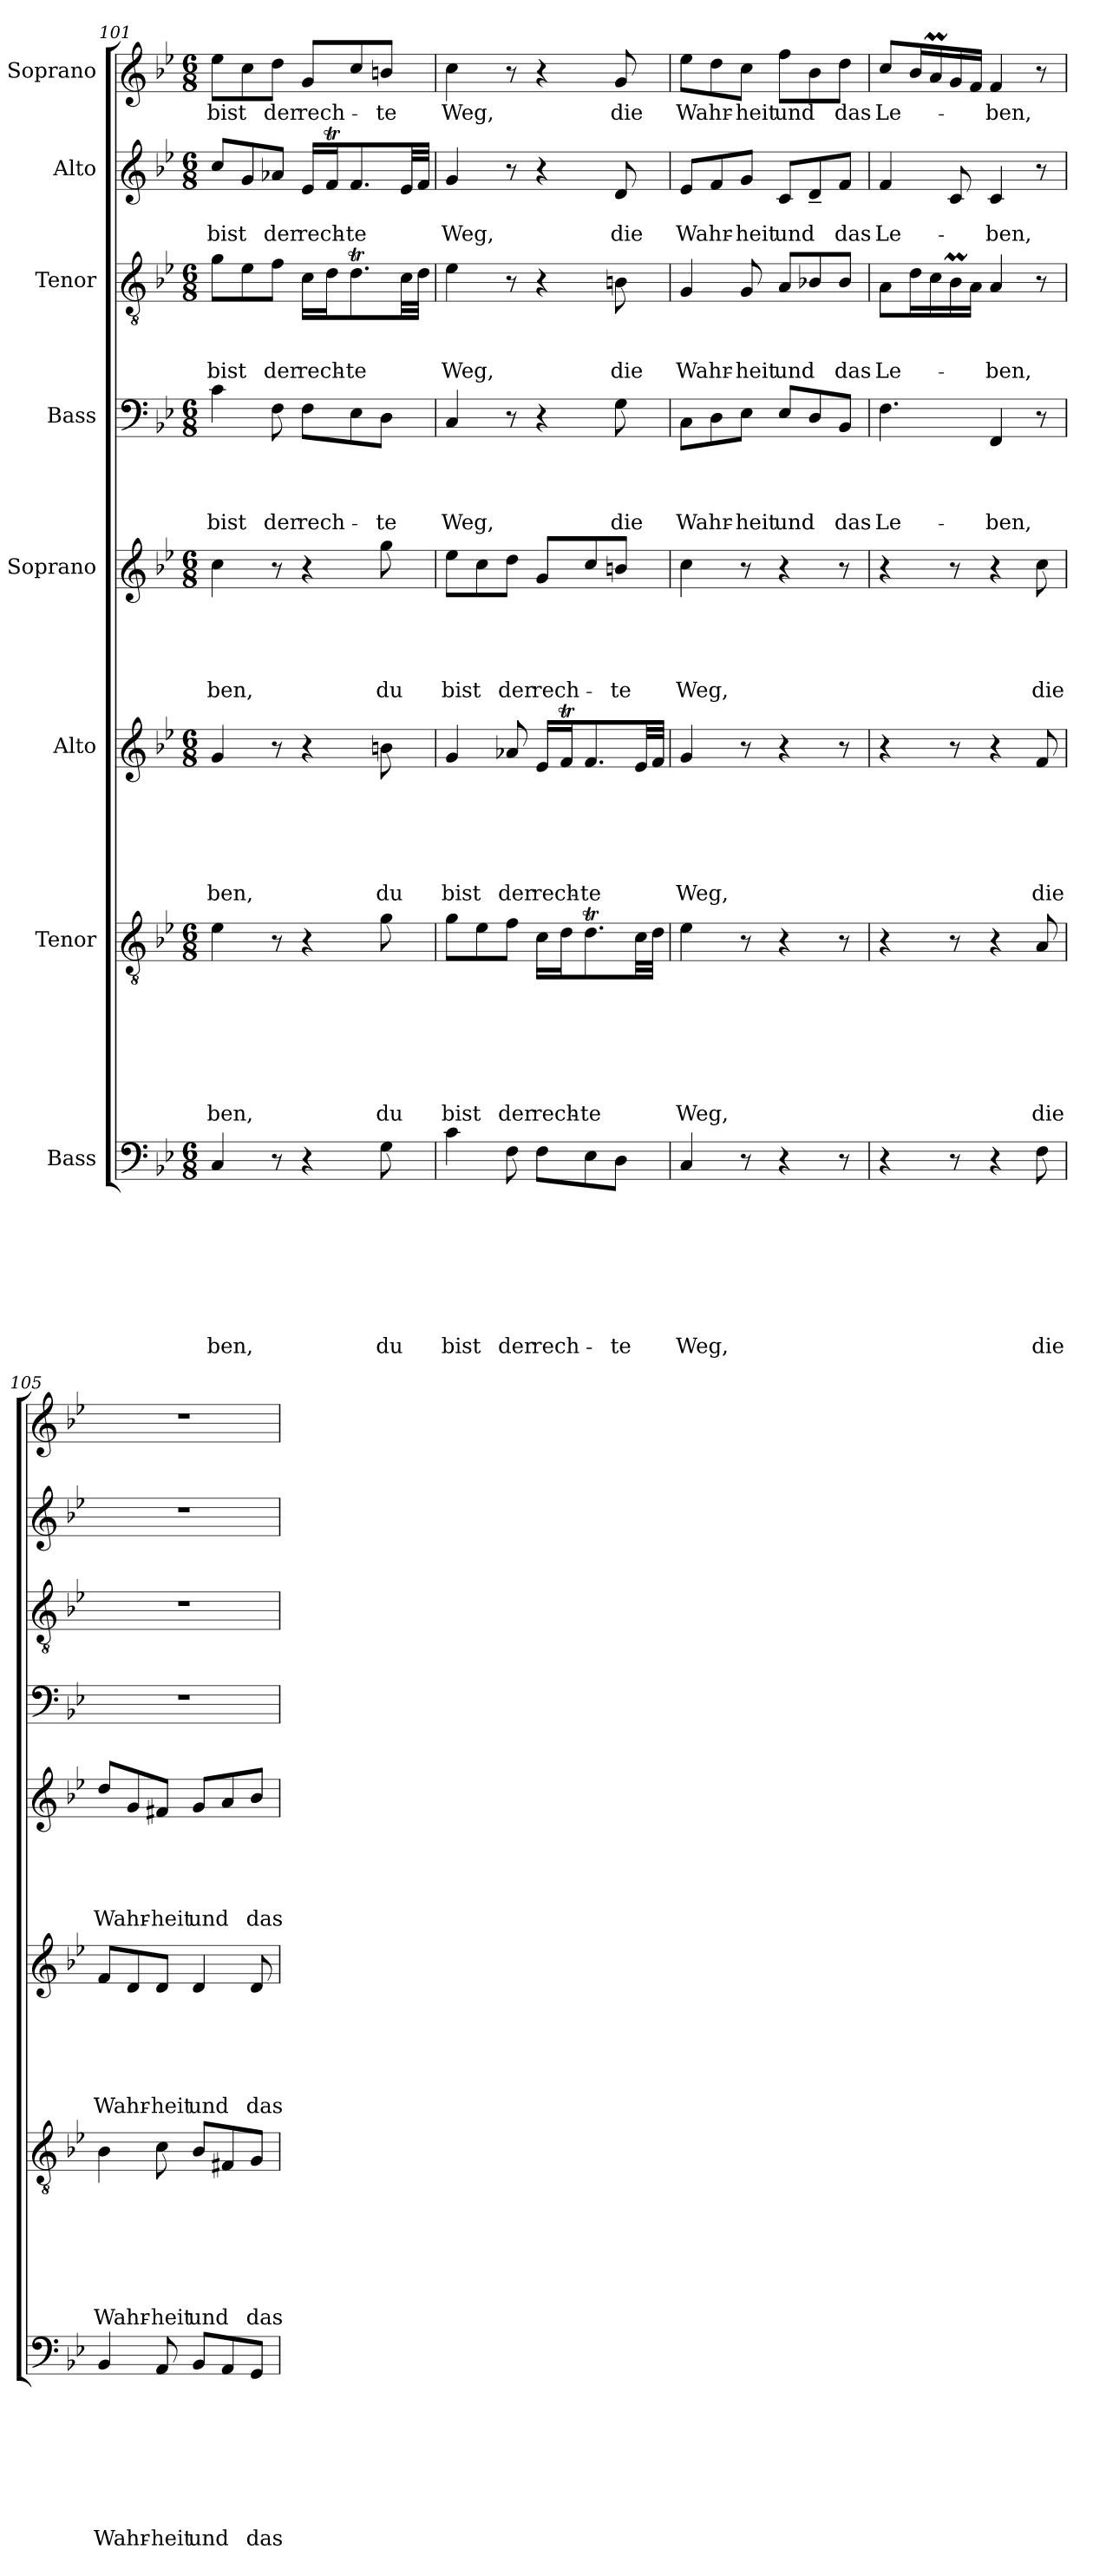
**kern	**text	**text	**text	**text	**text	**text	**text	**text	**kern	**text	**text	**text	**text	**text	**text	**text	**kern	**text	**text	**text	**text	**text	**text	**kern	**text	**text	**text	**text	**text	**kern	**text	**text	**text	**text	**kern	**text	**text	**text	**kern	**text	**text	**kern	**text
*part8	*part8	*part8	*part8	*part8	*part8	*part8	*part8	*part8	*part7	*part7	*part7	*part7	*part7	*part7	*part7	*part7	*part6	*part6	*part6	*part6	*part6	*part6	*part6	*part5	*part5	*part5	*part5	*part5	*part5	*part4	*part4	*part4	*part4	*part4	*part3	*part3	*part3	*part3	*part2	*part2	*part2	*part1	*part1
*staff8	*staff8	*staff8	*staff8	*staff8	*staff8	*staff8	*staff8	*staff8	*staff7	*staff7	*staff7	*staff7	*staff7	*staff7	*staff7	*staff7	*staff6	*staff6	*staff6	*staff6	*staff6	*staff6	*staff6	*staff5	*staff5	*staff5	*staff5	*staff5	*staff5	*staff4	*staff4	*staff4	*staff4	*staff4	*staff3	*staff3	*staff3	*staff3	*staff2	*staff2	*staff2	*staff1	*staff1
*I"Bass	*	*	*	*	*	*	*	*	*I"Tenor	*	*	*	*	*	*	*	*I"Alto	*	*	*	*	*	*	*I"Soprano	*	*	*	*	*	*I"Bass	*	*	*	*	*I"Tenor	*	*	*	*I"Alto	*	*	*I"Soprano	*
*clefF4	*	*	*	*	*	*	*	*	*clefGv2	*	*	*	*	*	*	*	*clefG2	*	*	*	*	*	*	*clefG2	*	*	*	*	*	*clefF4	*	*	*	*	*clefGv2	*	*	*	*clefG2	*	*	*clefG2	*
*k[b-e-]	*	*	*	*	*	*	*	*	*k[b-e-]	*	*	*	*	*	*	*	*k[b-e-]	*	*	*	*	*	*	*k[b-e-]	*	*	*	*	*	*k[b-e-]	*	*	*	*	*k[b-e-]	*	*	*	*k[b-e-]	*	*	*k[b-e-]	*
*B-:	*	*	*	*	*	*	*	*	*B-:	*	*	*	*	*	*	*	*B-:	*	*	*	*	*	*	*B-:	*	*	*	*	*	*B-:	*	*	*	*	*B-:	*	*	*	*B-:	*	*	*B-:	*
*M6/8	*	*	*	*	*	*	*	*	*M6/8	*	*	*	*	*	*	*	*M6/8	*	*	*	*	*	*	*M6/8	*	*	*	*	*	*M6/8	*	*	*	*	*M6/8	*	*	*	*M6/8	*	*	*M6/8	*
=101	=101	=101	=101	=101	=101	=101	=101	=101	=101	=101	=101	=101	=101	=101	=101	=101	=101	=101	=101	=101	=101	=101	=101	=101	=101	=101	=101	=101	=101	=101	=101	=101	=101	=101	=101	=101	=101	=101	=101	=101	=101	=101	=101
!	!	!	!	!	!	!	!	!LO:LY:b	!	!	!	!	!	!	!	!LO:LY:b	!	!	!	!	!	!	!LO:LY:b	!	!	!	!	!	!LO:LY:b	!	!	!	!	!LO:LY:b	!	!	!	!LO:LY:b	!	!	!LO:LY:b	!	!LO:LY:b
4C/	.	.	.	.	.	.	.	-ben,	4e-\	.	.	.	.	.	.	-ben,	4g/	.	.	.	.	.	-ben,	4cc\	.	.	.	.	-ben,	4c\	.	.	.	bist	8g\L	.	.	bist	8cc/L	.	bist	8ee-\L	bist
.	.	.	.	.	.	.	.	.	.	.	.	.	.	.	.	.	.	.	.	.	.	.	.	.	.	.	.	.	.	.	.	.	.	.	8e-\	.	.	.	8g/	.	.	8cc\	.
!	!	!	!	!	!	!	!	!	!	!	!	!	!	!	!	!	!	!	!	!	!	!	!	!	!	!	!	!	!	!	!	!	!	!LO:LY:b	!	!	!	!LO:LY:b	!	!	!LO:LY:b	!	!LO:LY:b
8r	.	.	.	.	.	.	.	.	8r	.	.	.	.	.	.	.	8r	.	.	.	.	.	.	8r	.	.	.	.	.	8F\	.	.	.	der	8f\J	.	.	der	8a-X/J	.	der	8dd\J	der
!	!	!	!	!	!	!	!	!	!	!	!	!	!	!	!	!	!	!	!	!	!	!	!	!	!	!	!	!	!	!	!	!	!	!LO:LY:b	!	!	!	!LO:LY:b	!	!	!LO:LY:b	!	!LO:LY:b
4r	.	.	.	.	.	.	.	.	4r	.	.	.	.	.	.	.	4r	.	.	.	.	.	.	4r	.	.	.	.	.	8F\L	.	.	.	rech-	16c\LL	.	.	rech-	16e-/LL	.	rech-	8g/L	rech-
.	.	.	.	.	.	.	.	.	.	.	.	.	.	.	.	.	.	.	.	.	.	.	.	.	.	.	.	.	.	.	.	.	.	.	16d\J	.	.	.	16fT/J	.	.	.	.
!	!	!	!	!	!	!	!	!	!	!	!	!	!	!	!	!	!	!	!	!	!	!	!	!	!	!	!	!	!	!	!	!	!	!	!	!	!	!LO:LY:b	!	!	!LO:LY:b	!	!
.	.	.	.	.	.	.	.	.	.	.	.	.	.	.	.	.	.	.	.	.	.	.	.	.	.	.	.	.	.	8E-\	.	.	.	.	8.dt\	.	.	-te	8.f/	.	-te	8cc/	.
!	!	!	!	!	!	!	!	!LO:LY:b	!	!	!	!	!	!	!	!LO:LY:b	!	!	!	!	!	!	!LO:LY:b	!	!	!	!	!	!LO:LY:b	!	!	!	!	!LO:LY:b	!	!	!	!	!	!	!	!	!LO:LY:b
8G\	.	.	.	.	.	.	.	du	8g\	.	.	.	.	.	.	du	8bn\	.	.	.	.	.	du	8gg\	.	.	.	.	du	8D\J	.	.	.	-te	.	.	.	.	.	.	.	8bn/J	-te
.	.	.	.	.	.	.	.	.	.	.	.	.	.	.	.	.	.	.	.	.	.	.	.	.	.	.	.	.	.	.	.	.	.	.	32c\LL	.	.	.	32e-/LL	.	.	.	.
.	.	.	.	.	.	.	.	.	.	.	.	.	.	.	.	.	.	.	.	.	.	.	.	.	.	.	.	.	.	.	.	.	.	.	32d\JJJ	.	.	.	32f/JJJ	.	.	.	.
=102	=102	=102	=102	=102	=102	=102	=102	=102	=102	=102	=102	=102	=102	=102	=102	=102	=102	=102	=102	=102	=102	=102	=102	=102	=102	=102	=102	=102	=102	=102	=102	=102	=102	=102	=102	=102	=102	=102	=102	=102	=102	=102	=102
!	!	!	!	!	!	!	!	!LO:LY:b	!	!	!	!	!	!	!	!LO:LY:b	!	!	!	!	!	!	!LO:LY:b	!	!	!	!	!	!LO:LY:b	!	!	!	!	!LO:LY:b	!	!	!	!LO:LY:b	!	!	!LO:LY:b	!	!LO:LY:b
4c\	.	.	.	.	.	.	.	bist	8g\L	.	.	.	.	.	.	bist	4g/	.	.	.	.	.	bist	8ee-\L	.	.	.	.	bist	4C/	.	.	.	Weg,	4e-\	.	.	Weg,	4g/	.	Weg,	4cc\	Weg,
.	.	.	.	.	.	.	.	.	8e-\	.	.	.	.	.	.	.	.	.	.	.	.	.	.	8cc\	.	.	.	.	.	.	.	.	.	.	.	.	.	.	.	.	.	.	.
!	!	!	!	!	!	!	!	!LO:LY:b	!	!	!	!	!	!	!	!LO:LY:b	!	!	!	!	!	!	!LO:LY:b	!	!	!	!	!	!LO:LY:b	!	!	!	!	!	!	!	!	!	!	!	!	!	!
8F\	.	.	.	.	.	.	.	der	8f\J	.	.	.	.	.	.	der	8a-X/	.	.	.	.	.	der	8dd\J	.	.	.	.	der	8r	.	.	.	.	8r	.	.	.	8r	.	.	8r	.
!	!	!	!	!	!	!	!	!LO:LY:b	!	!	!	!	!	!	!	!LO:LY:b	!	!	!	!	!	!	!LO:LY:b	!	!	!	!	!	!LO:LY:b	!	!	!	!	!	!	!	!	!	!	!	!	!	!
8F\L	.	.	.	.	.	.	.	rech-	16c\LL	.	.	.	.	.	.	rech-	16e-/LL	.	.	.	.	.	rech-	8g/L	.	.	.	.	rech-	4r	.	.	.	.	4r	.	.	.	4r	.	.	4r	.
.	.	.	.	.	.	.	.	.	16d\J	.	.	.	.	.	.	.	16fT/J	.	.	.	.	.	.	.	.	.	.	.	.	.	.	.	.	.	.	.	.	.	.	.	.	.	.
!	!	!	!	!	!	!	!	!	!	!	!	!	!	!	!	!LO:LY:b	!	!	!	!	!	!	!LO:LY:b	!	!	!	!	!	!	!	!	!	!	!	!	!	!	!	!	!	!	!	!
8E-\	.	.	.	.	.	.	.	.	8.dt\	.	.	.	.	.	.	-te	8.f/	.	.	.	.	.	-te	8cc/	.	.	.	.	.	.	.	.	.	.	.	.	.	.	.	.	.	.	.
!	!	!	!	!	!	!	!	!LO:LY:b	!	!	!	!	!	!	!	!	!	!	!	!	!	!	!	!	!	!	!	!	!LO:LY:b	!	!	!	!	!LO:LY:b	!	!	!	!LO:LY:b	!	!	!LO:LY:b	!	!LO:LY:b
8D\J	.	.	.	.	.	.	.	-te	.	.	.	.	.	.	.	.	.	.	.	.	.	.	.	8bn/J	.	.	.	.	-te	8G\	.	.	.	die	8Bn\	.	.	die	8d/	.	die	8g/	die
.	.	.	.	.	.	.	.	.	32c\LL	.	.	.	.	.	.	.	32e-/LL	.	.	.	.	.	.	.	.	.	.	.	.	.	.	.	.	.	.	.	.	.	.	.	.	.	.
.	.	.	.	.	.	.	.	.	32d\JJJ	.	.	.	.	.	.	.	32f/JJJ	.	.	.	.	.	.	.	.	.	.	.	.	.	.	.	.	.	.	.	.	.	.	.	.	.	.
!!LO:LB:g=z
=103	=103	=103	=103	=103	=103	=103	=103	=103	=103	=103	=103	=103	=103	=103	=103	=103	=103	=103	=103	=103	=103	=103	=103	=103	=103	=103	=103	=103	=103	=103	=103	=103	=103	=103	=103	=103	=103	=103	=103	=103	=103	=103	=103
!	!	!	!	!	!	!	!	!LO:LY:b	!	!	!	!	!	!	!	!LO:LY:b	!	!	!	!	!	!	!LO:LY:b	!	!	!	!	!	!LO:LY:b	!	!	!	!	!LO:LY:b	!	!	!	!LO:LY:b	!	!	!LO:LY:b	!	!LO:LY:b
4C/	.	.	.	.	.	.	.	Weg,	4e-\	.	.	.	.	.	.	Weg,	4g/	.	.	.	.	.	Weg,	4cc\	.	.	.	.	Weg,	8C\L	.	.	.	Wahr-	4G/	.	.	Wahr-	8e-/L	.	Wahr-	8ee-\L	Wahr-
.	.	.	.	.	.	.	.	.	.	.	.	.	.	.	.	.	.	.	.	.	.	.	.	.	.	.	.	.	.	8D\	.	.	.	.	.	.	.	.	8f/	.	.	8dd\	.
!	!	!	!	!	!	!	!	!	!	!	!	!	!	!	!	!	!	!	!	!	!	!	!	!	!	!	!	!	!	!	!	!	!	!LO:LY:b	!	!	!	!LO:LY:b	!	!	!LO:LY:b	!	!LO:LY:b
8r	.	.	.	.	.	.	.	.	8r	.	.	.	.	.	.	.	8r	.	.	.	.	.	.	8r	.	.	.	.	.	8E-\J	.	.	.	-heit	8G/	.	.	-heit	8g/J	.	-heit	8cc\J	-heit
!	!	!	!	!	!	!	!	!	!	!	!	!	!	!	!	!	!	!	!	!	!	!	!	!	!	!	!	!	!	!	!	!	!	!LO:LY:b	!	!	!	!LO:LY:b	!	!	!LO:LY:b	!	!LO:LY:b
4r	.	.	.	.	.	.	.	.	4r	.	.	.	.	.	.	.	4r	.	.	.	.	.	.	4r	.	.	.	.	.	8E-/L	.	.	.	und	8A/L	.	.	und	8c/L	.	und	8ff\L	und
.	.	.	.	.	.	.	.	.	.	.	.	.	.	.	.	.	.	.	.	.	.	.	.	.	.	.	.	.	.	8D/	.	.	.	.	8B-X/	.	.	.	8d~</	.	.	8b-\	.
!	!	!	!	!	!	!	!	!	!	!	!	!	!	!	!	!	!	!	!	!	!	!	!	!	!	!	!	!	!	!	!	!	!	!LO:LY:b	!	!	!	!LO:LY:b	!	!	!LO:LY:b	!	!LO:LY:b
8r	.	.	.	.	.	.	.	.	8r	.	.	.	.	.	.	.	8r	.	.	.	.	.	.	8r	.	.	.	.	.	8BB-/J	.	.	.	das	8B-/J	.	.	das	8f/J	.	das	8dd\J	das
=104	=104	=104	=104	=104	=104	=104	=104	=104	=104	=104	=104	=104	=104	=104	=104	=104	=104	=104	=104	=104	=104	=104	=104	=104	=104	=104	=104	=104	=104	=104	=104	=104	=104	=104	=104	=104	=104	=104	=104	=104	=104	=104	=104
!	!	!	!	!	!	!	!	!	!	!	!	!	!	!	!	!	!	!	!	!	!	!	!	!	!	!	!	!	!	!	!	!	!	!LO:LY:b	!	!	!	!LO:LY:b	!	!	!LO:LY:b	!	!LO:LY:b
4r	.	.	.	.	.	.	.	.	4r	.	.	.	.	.	.	.	4r	.	.	.	.	.	.	4r	.	.	.	.	.	4.F\	.	.	.	Le-	8A\L	.	.	Le-	4f/	.	Le-	8cc/L	Le-
.	.	.	.	.	.	.	.	.	.	.	.	.	.	.	.	.	.	.	.	.	.	.	.	.	.	.	.	.	.	.	.	.	.	.	16d\L	.	.	.	.	.	.	16b-/L	.
.	.	.	.	.	.	.	.	.	.	.	.	.	.	.	.	.	.	.	.	.	.	.	.	.	.	.	.	.	.	.	.	.	.	.	16c\	.	.	.	.	.	.	16am/	.
8r	.	.	.	.	.	.	.	.	8r	.	.	.	.	.	.	.	8r	.	.	.	.	.	.	8r	.	.	.	.	.	.	.	.	.	.	16B-M\	.	.	.	8c/	.	.	16g/	.
.	.	.	.	.	.	.	.	.	.	.	.	.	.	.	.	.	.	.	.	.	.	.	.	.	.	.	.	.	.	.	.	.	.	.	16A\JJ	.	.	.	.	.	.	16f/JJ	.
!	!	!	!	!	!	!	!	!	!	!	!	!	!	!	!	!	!	!	!	!	!	!	!	!	!	!	!	!	!	!	!	!	!	!LO:LY:b	!	!	!	!LO:LY:b	!	!	!LO:LY:b	!	!LO:LY:b
4r	.	.	.	.	.	.	.	.	4r	.	.	.	.	.	.	.	4r	.	.	.	.	.	.	4r	.	.	.	.	.	4FF/	.	.	.	-ben,	4A/	.	.	-ben,	4c/	.	-ben,	4f/	-ben,
!	!	!	!	!	!	!	!	!LO:LY:b	!	!	!	!	!	!	!	!LO:LY:b	!	!	!	!	!	!	!LO:LY:b	!	!	!	!	!	!LO:LY:b	!	!	!	!	!	!	!	!	!	!	!	!	!	!
8F\	.	.	.	.	.	.	.	die	8A/	.	.	.	.	.	.	die	8f/	.	.	.	.	.	die	8cc\	.	.	.	.	die	8r	.	.	.	.	8r	.	.	.	8r	.	.	8r	.
=105	=105	=105	=105	=105	=105	=105	=105	=105	=105	=105	=105	=105	=105	=105	=105	=105	=105	=105	=105	=105	=105	=105	=105	=105	=105	=105	=105	=105	=105	=105	=105	=105	=105	=105	=105	=105	=105	=105	=105	=105	=105	=105	=105
!	!	!	!	!	!	!	!	!LO:LY:b	!	!	!	!	!	!	!	!LO:LY:b	!	!	!	!	!	!	!LO:LY:b	!	!	!	!	!	!LO:LY:b	!LO:N:vis=1	!	!	!	!	!LO:N:vis=1	!	!	!	!LO:N:vis=1	!	!	!LO:N:vis=1	!
4BB-/	.	.	.	.	.	.	.	Wahr-	4B-\	.	.	.	.	.	.	Wahr-	8f/L	.	.	.	.	.	Wahr-	8dd/L	.	.	.	.	Wahr-	2.r	.	.	.	.	2.r	.	.	.	2.r	.	.	2.r	.
.	.	.	.	.	.	.	.	.	.	.	.	.	.	.	.	.	8d/	.	.	.	.	.	.	8g/	.	.	.	.	.	.	.	.	.	.	.	.	.	.	.	.	.	.	.
!	!	!	!	!	!	!	!	!LO:LY:b	!	!	!	!	!	!	!	!LO:LY:b	!	!	!	!	!	!	!LO:LY:b	!	!	!	!	!	!LO:LY:b	!	!	!	!	!	!	!	!	!	!	!	!	!	!
8AA/	.	.	.	.	.	.	.	-heit	8c\	.	.	.	.	.	.	-heit	8d/J	.	.	.	.	.	-heit	8f#X/J	.	.	.	.	-heit	.	.	.	.	.	.	.	.	.	.	.	.	.	.
!	!	!	!	!	!	!	!	!LO:LY:b	!	!	!	!	!	!	!	!LO:LY:b	!	!	!	!	!	!	!LO:LY:b	!	!	!	!	!	!LO:LY:b	!	!	!	!	!	!	!	!	!	!	!	!	!	!
8BB-/L	.	.	.	.	.	.	.	und	8B-/L	.	.	.	.	.	.	und	4d/	.	.	.	.	.	und	8g/L	.	.	.	.	und	.	.	.	.	.	.	.	.	.	.	.	.	.	.
8AA/	.	.	.	.	.	.	.	.	8F#X/	.	.	.	.	.	.	.	.	.	.	.	.	.	.	8a/	.	.	.	.	.	.	.	.	.	.	.	.	.	.	.	.	.	.	.
!	!	!	!	!	!	!	!	!LO:LY:b	!	!	!	!	!	!	!	!LO:LY:b	!	!	!	!	!	!	!LO:LY:b	!	!	!	!	!	!LO:LY:b	!	!	!	!	!	!	!	!	!	!	!	!	!	!
8GG/J	.	.	.	.	.	.	.	das	8G/J	.	.	.	.	.	.	das	8d/	.	.	.	.	.	das	8b-/J	.	.	.	.	das	.	.	.	.	.	.	.	.	.	.	.	.	.	.
=	=	=	=	=	=	=	=	=	=	=	=	=	=	=	=	=	=	=	=	=	=	=	=	=	=	=	=	=	=	=	=	=	=	=	=	=	=	=	=	=	=	=	=
*-	*-	*-	*-	*-	*-	*-	*-	*-	*-	*-	*-	*-	*-	*-	*-	*-	*-	*-	*-	*-	*-	*-	*-	*-	*-	*-	*-	*-	*-	*-	*-	*-	*-	*-	*-	*-	*-	*-	*-	*-	*-	*-	*-
